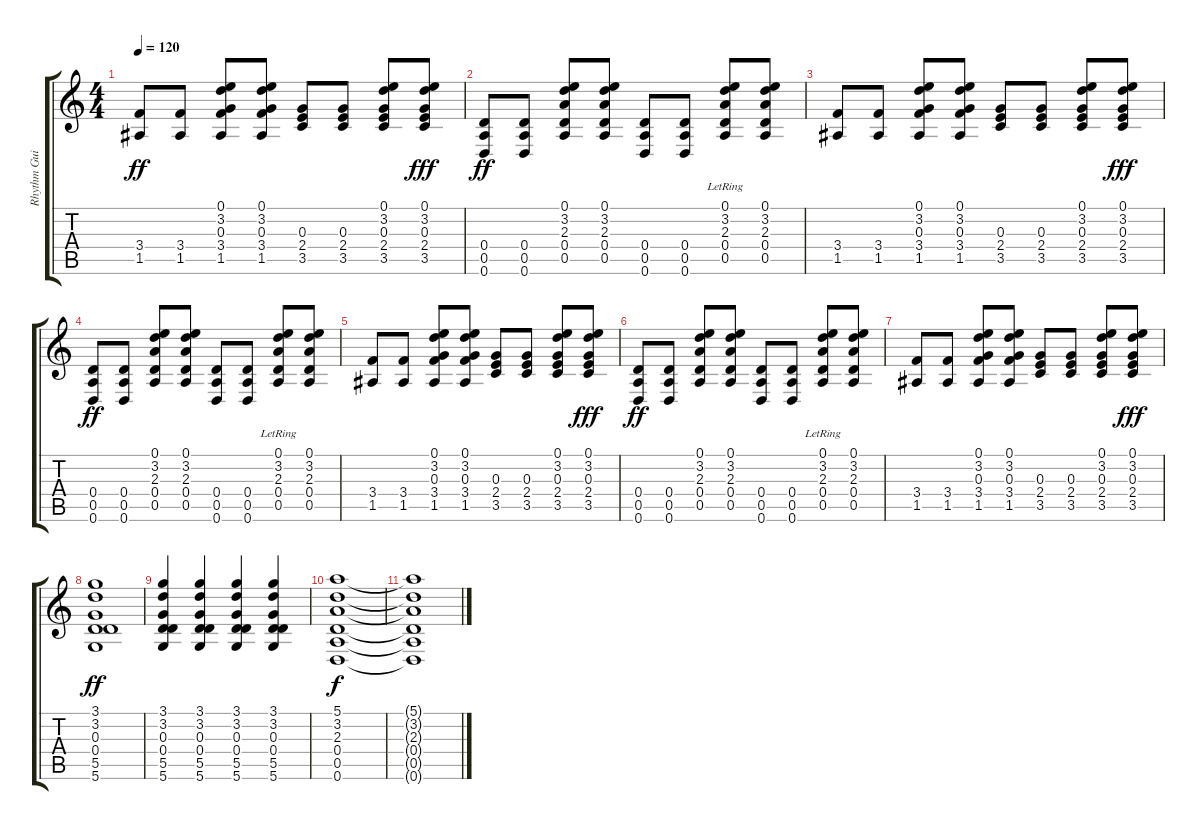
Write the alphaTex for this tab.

\track ("Rhythm Guitar 1 - CJ" "Rhythm Gui") {instrument distortionguitar}
\staff {score tabs}
\tuning (E4 B3 G3 D3 A2 D2) {hide}
\ts (4 4)
\tempo 120
\clef g2
\ks c
(3.4 1.5).8{dy ff} (3.4 1.5).8 (0.1 3.2 0.3 3.4 1.5).8 (0.1 3.2 0.3 3.4 1.5).8 (0.3 2.4 3.5).8 (0.3 2.4 3.5).8 (0.1 3.2 0.3 2.4 3.5).8 (0.1 3.2 0.3 2.4 3.5).8{dy fff} |
(0.4 0.5 0.6).8{dy ff} (0.4 0.5 0.6).8 (0.1 3.2 2.3 0.4 0.5).8 (0.1 3.2 2.3 0.4 0.5).8 (0.4 0.5 0.6).8 (0.4 0.5 0.6).8 (0.1 3.2{lr} 2.3{lr} 0.4{lr} 0.5{lr}).8 (0.1 3.2 2.3 0.4 0.5).8 |
(3.4 1.5).8 (3.4 1.5).8 (0.1 3.2 0.3 3.4 1.5).8 (0.1 3.2 0.3 3.4 1.5).8 (0.3 2.4 3.5).8 (0.3 2.4 3.5).8 (0.1 3.2 0.3 2.4 3.5).8 (0.1 3.2 0.3 2.4 3.5).8{dy fff} |
(0.4 0.5 0.6).8{dy ff} (0.4 0.5 0.6).8 (0.1 3.2 2.3 0.4 0.5).8 (0.1 3.2 2.3 0.4 0.5).8 (0.4 0.5 0.6).8 (0.4 0.5 0.6).8 (0.1 3.2{lr} 2.3{lr} 0.4{lr} 0.5{lr}).8 (0.1 3.2 2.3 0.4 0.5).8 |
(3.4 1.5).8 (3.4 1.5).8 (0.1 3.2 0.3 3.4 1.5).8 (0.1 3.2 0.3 3.4 1.5).8 (0.3 2.4 3.5).8 (0.3 2.4 3.5).8 (0.1 3.2 0.3 2.4 3.5).8 (0.1 3.2 0.3 2.4 3.5).8{dy fff} |
(0.4 0.5 0.6).8{dy ff} (0.4 0.5 0.6).8 (0.1 3.2 2.3 0.4 0.5).8 (0.1 3.2 2.3 0.4 0.5).8 (0.4 0.5 0.6).8 (0.4 0.5 0.6).8 (0.1 3.2{lr} 2.3{lr} 0.4{lr} 0.5{lr}).8 (0.1 3.2 2.3 0.4 0.5).8 |
(3.4 1.5).8 (3.4 1.5).8 (0.1 3.2 0.3 3.4 1.5).8 (0.1 3.2 0.3 3.4 1.5).8 (0.3 2.4 3.5).8 (0.3 2.4 3.5).8 (0.1 3.2 0.3 2.4 3.5).8 (0.1 3.2 0.3 2.4 3.5).8{dy fff} |
(3.1 3.2 0.3 0.4 5.5 5.6).1{dy ff} |
(3.1 3.2 0.3 0.4 5.5 5.6).4 (3.1 3.2 0.3 0.4 5.5 5.6).4 (3.1 3.2 0.3 0.4 5.5 5.6).4 (3.1 3.2 0.3 0.4 5.5 5.6).4 |
(5.1 3.2 2.3 0.4 0.5 0.6).1{dy f} |
(5.1{t} 3.2{t} 2.3{t} 0.4{t} 0.5{t} 0.6{t}).1
